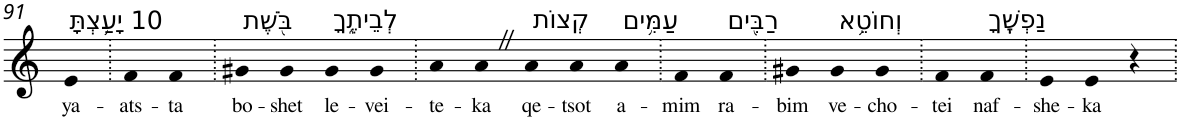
**kern	**text
*part1	*part1
*staff1	*staff1
*I"Piano	*
*I'Pno	*
!!LO:PB:g=z
*clefG2	*
*k[]	*
=91	=91
!LO:TX:a:t=10 יָעַ֥צְתָּ	!
!	!LO:LY:b
4e	ya-
=92.	=92.
!	!LO:LY:b
4f	-ats-
!	!LO:LY:b
4f	-ta
=93.	=93.
!LO:TX:a:t=בֹּ֖שֶׁת	!
!	!LO:LY:b
4g#X	bo-
!	!LO:LY:b
4g#	-shet
!LO:TX:a:t=לְבֵיתֶ֑ךָ	!
!	!LO:LY:b
4g#	le-
!	!LO:LY:b
4g#	-vei-
=94.	=94.
!	!LO:LY:b
4a	-te-
!	!LO:LY:b
4aZ	-ka
!LO:TX:a:t=קְצוֹת	!
!	!LO:LY:b
4a	qe-
!	!LO:LY:b
4a	-tsot
!LO:TX:a:t=עַמִּ֥ים	!
!	!LO:LY:b
4a	a-
=95.	=95.
!	!LO:LY:b
4f	-mim
!LO:TX:a:t=רַבִּ֖ים	!
!	!LO:LY:b
4f	ra-
=96.	=96.
!	!LO:LY:b
4g#X	-bim
!LO:TX:a:t=וְחוֹטֵ֥א	!
!	!LO:LY:b
4g#	ve-
!	!LO:LY:b
4g#	-cho-
=97.	=97.
!	!LO:LY:b
4f	-tei
!LO:TX:a:t=נַפְשֶֽׁךָ	!
!	!LO:LY:b
4f	naf-
=98.	=98.
!	!LO:LY:b
4e	-she-
!	!LO:LY:b
4e	-ka
4r	.
=.	=.
*-	*-
